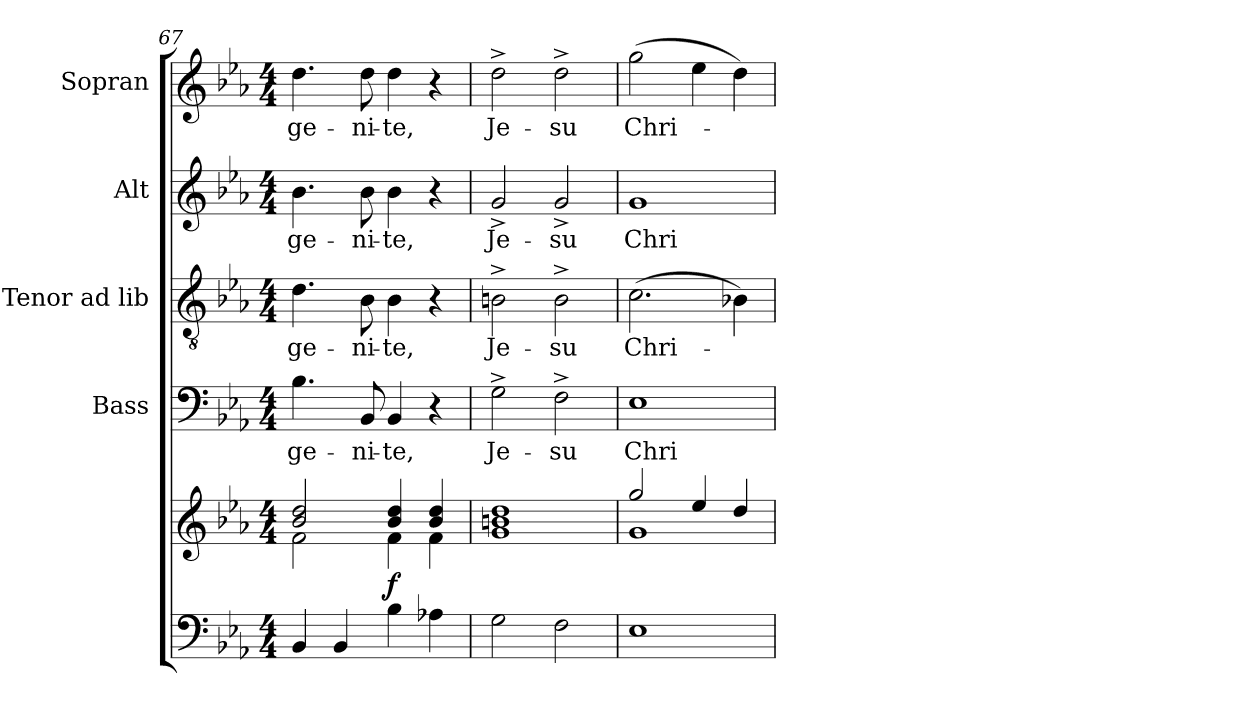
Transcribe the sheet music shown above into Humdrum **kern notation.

**kern	**kern	**dynam	**kern	**text	**kern	**text	**kern	**text	**kern	**text
*part5	*part5	*part5	*part4	*part4	*part3	*part3	*part2	*part2	*part1	*part1
*staff6	*staff5	*staff5/6	*staff4	*staff4	*staff3	*staff3	*staff2	*staff2	*staff1	*staff1
*	*	*	*I"Bass	*	*I"Tenor ad lib	*	*I"Alt	*	*I"Sopran	*
*	*	*	*I'B	*	*I'T	*	*I'A	*	*I'S	*
!!LO:LB:g=z
*clefF4	*clefG2	*	*clefF4	*	*clefGv2	*	*clefG2	*	*clefG2	*
*k[b-e-a-]	*k[b-e-a-]	*	*k[b-e-a-]	*	*k[b-e-a-]	*	*k[b-e-a-]	*	*k[b-e-a-]	*
*E-:	*E-:	*	*E-:	*	*E-:	*	*E-:	*	*E-:	*
*M4/4	*M4/4	*	*M4/4	*	*M4/4	*	*M4/4	*	*M4/4	*
=67	=67	=67	=67	=67	=67	=67	=67	=67	=67	=67
*	*^	*	*	*	*	*	*	*	*	*
!	!	!	!	!	!LO:LY:b	!	!LO:LY:b	!	!LO:LY:b	!	!LO:LY:b
4BB-/	2b-/ 2dd/	2f\	.	4.B-\	-ge-	4.d\	-ge-	4.b-\	-ge-	4.dd\	-ge-
4BB-/	.	.	.	.	.	.	.	.	.	.	.
!	!	!	!	!	!LO:LY:b	!	!LO:LY:b	!	!LO:LY:b	!	!LO:LY:b
.	.	.	.	8BB-/	-ni-	8B-\	-ni-	8b-\	-ni-	8dd\	-ni-
!	!	!	!LO:DY:b	!	!LO:LY:b	!	!LO:LY:b	!	!LO:LY:b	!	!LO:LY:b
4B-\	4b-/ 4dd/	4f\	f	4BB-/	-te,	4B-\	-te,	4b-\	-te,	4dd\	-te,
4A-X\	4b-/ 4dd/	4f\	.	4r	.	4r	.	4r	.	4r	.
=68	=68	=68	=68	=68	=68	=68	=68	=68	=68	=68	=68
!	!	!	!	!	!LO:LY:b	!	!LO:LY:b	!	!LO:LY:b	!	!LO:LY:b
2G\	1bn 1dd	1g	.	2G^>\	Je-	2Bn^>\	Je-	2g^>/	Je-	2dd^>\	Je-
!	!	!	!	!	!LO:LY:b	!	!LO:LY:b	!	!LO:LY:b	!	!LO:LY:b
2F\	.	.	.	2F^>\	-su	2B^>\	-su	2g^>/	-su	2dd^>\	-su
=69	=69	=69	=69	=69	=69	=69	=69	=69	=69	=69	=69
!	!	!	!	!	!LO:LY:b	!	!LO:LY:b	!	!LO:LY:b	!	!LO:LY:b
1E-	2gg/	1g	.	1E-	Chri-	(>2.c\	Chri-	1g	Chri-	(>2gg\	Chri-
.	4ee-/	.	.	.	.	.	.	.	.	4ee-\	.
.	4dd/	.	.	.	.	4B-X\)	.	.	.	4dd\)	.
*	*v	*v	*	*	*	*	*	*	*	*	*
=	=	=	=	=	=	=	=	=	=	=
*-	*-	*-	*-	*-	*-	*-	*-	*-	*-	*-
